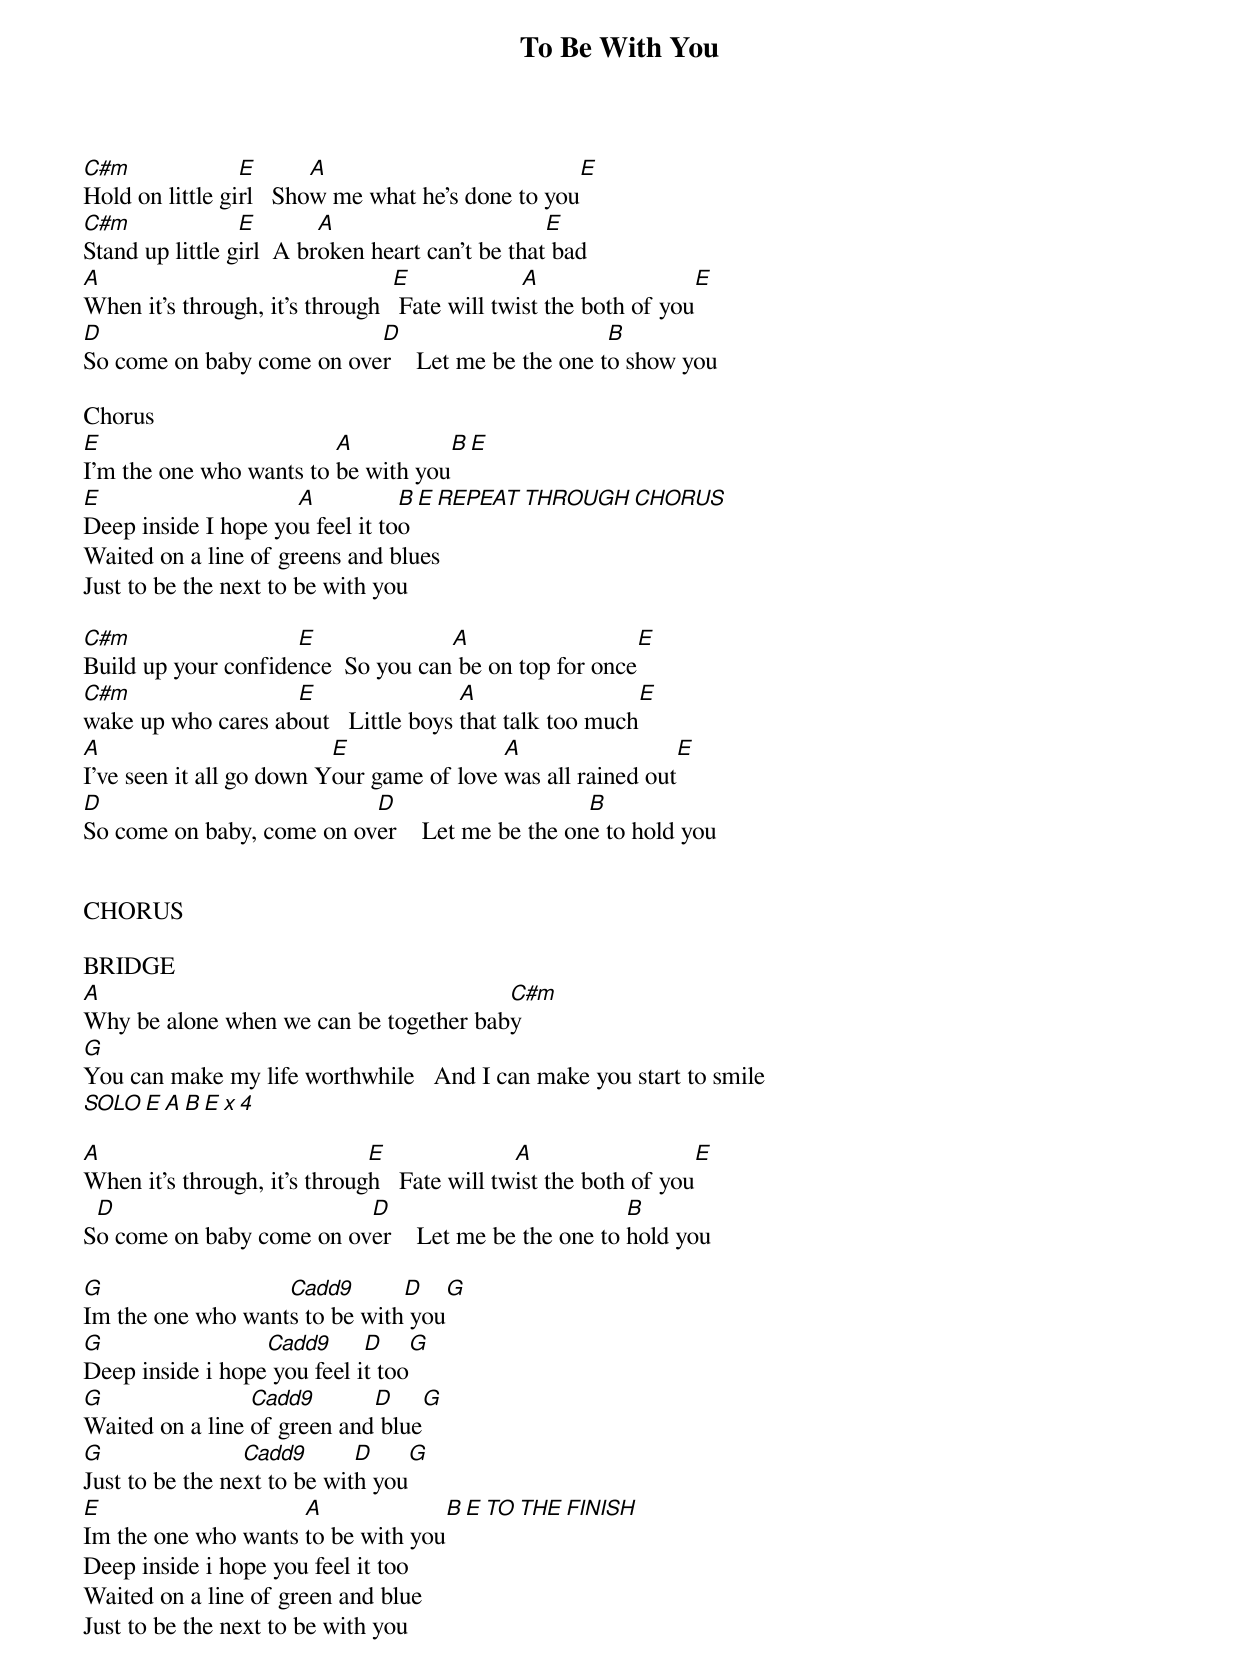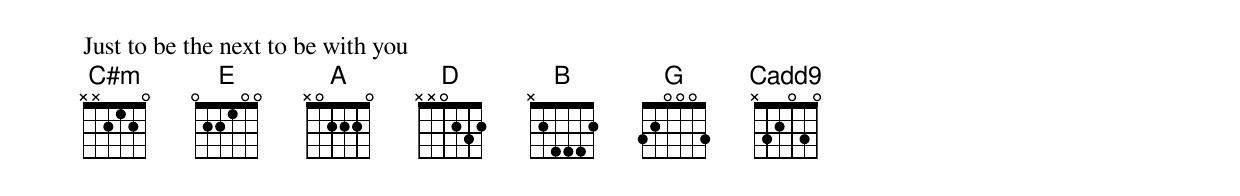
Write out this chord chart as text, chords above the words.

To Be With You

C#m              E       A                         E
Hold on little girl   Show me what he's done to you
C#m              E        A                       E
Stand up little girl  A broken heart can't be that bad
A                                E             A                        E
When it's through, it's through   Fate will twist the both of you
D                          D                       B
So come on baby come on over    Let me be the one to show you

Chorus
E                        A          B           E
I'm the one who wants to be with you
E                    A           B        E       REPEAT THROUGH CHORUS
Deep inside I hope you feel it too
Waited on a line of greens and blues
Just to be the next to be with you

C#m                  E              A                     E
Build up your confidence  So you can be on top for once
C#m                 E                 A                     E
wake up who cares about   Little boys that talk too much
A                         E                A                     E
I've seen it all go down Your game of love was all rained out
D                          D                     B
So come on baby, come on over    Let me be the one to hold you


CHORUS

BRIDGE
A                                       C#m
Why be alone when we can be together baby
G
You can make my life worthwhile   And I can make you start to smile
SOLO    E  A   B  E  x 4

A                             E               A                           E
When it's through, it's through   Fate will twist the both of you
 D                        D                          B
So come on baby come on over    Let me be the one to hold you

G                  Cadd9       D          G
Im the one who wants to be with you
G                 Cadd9      D        G
Deep inside i hope you feel it too
G                Cadd9       D       G
Waited on a line of green and blue
G                Cadd9       D      G
Just to be the next to be with you
E                    A              B        E                  TO THE FINISH
Im the one who wants to be with you
Deep inside i hope you feel it too
Waited on a line of green and blue
Just to be the next to be with you

Just to be the next to be with you
